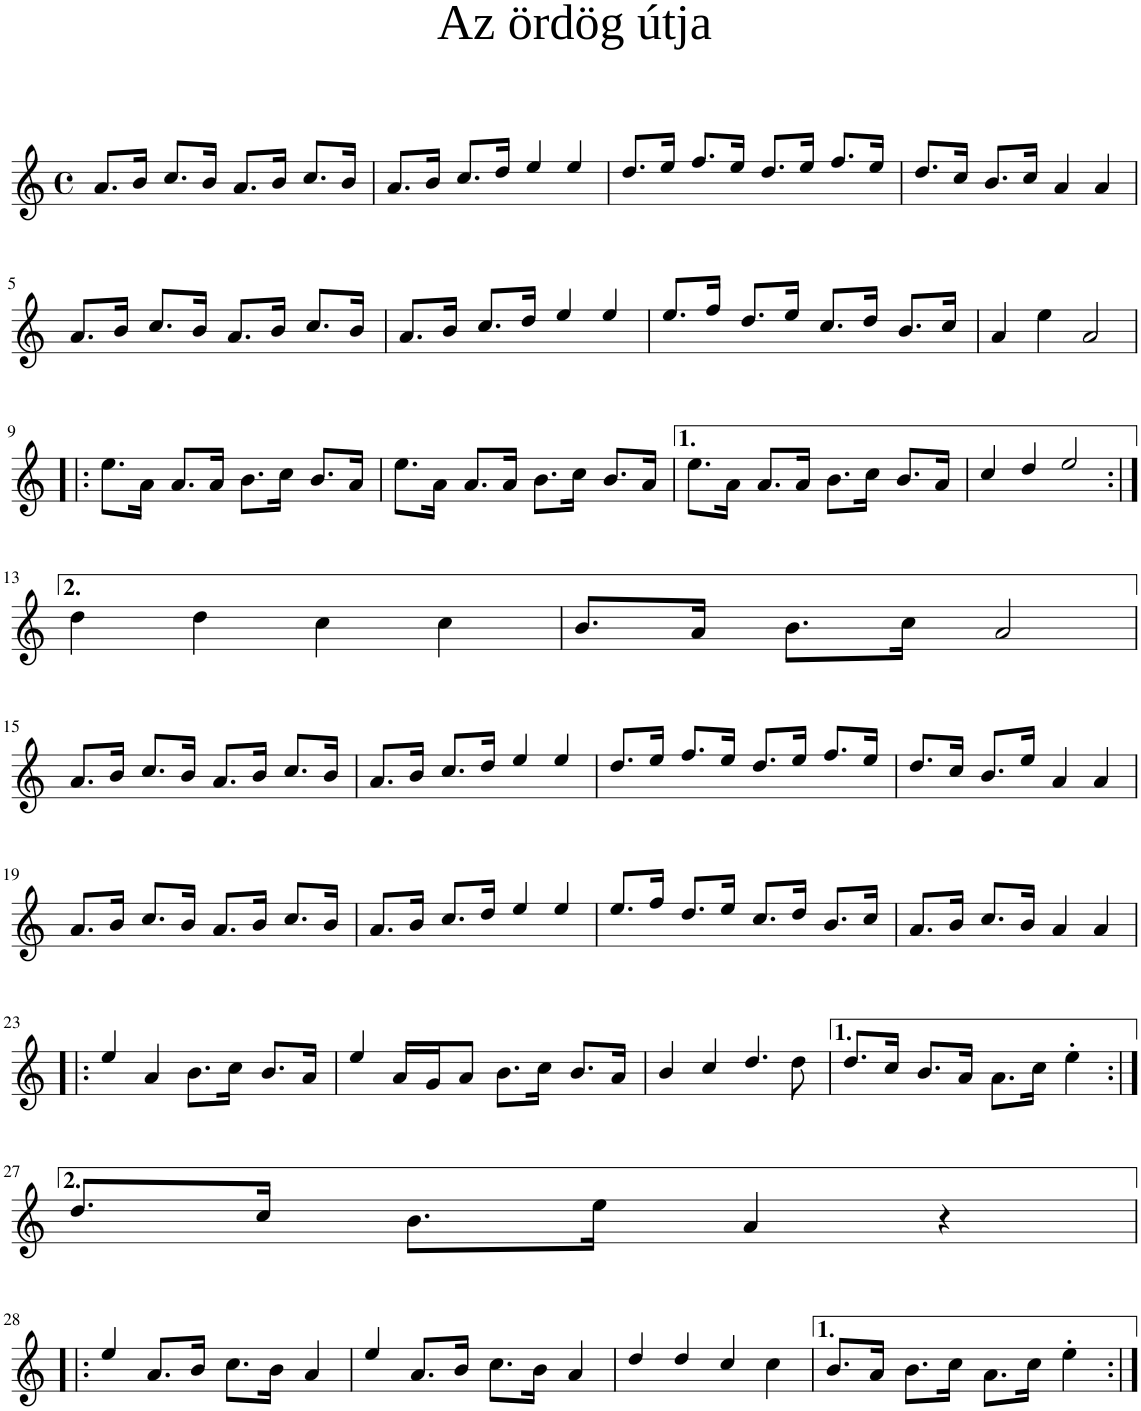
**kern
*part1
*staff1
*I"Piano
*I'Pno
*clefG2
*k[]
*M4/4
*met(c)
=1
8.a/L
16b/Jk
8.cc/L
16b/Jk
8.a/L
16b/Jk
8.cc/L
16b/Jk
=2
8.a/L
16b/Jk
8.cc/L
16dd/Jk
4ee/
4ee/
=3
8.dd/L
16ee/Jk
8.ff/L
16ee/Jk
8.dd/L
16ee/Jk
8.ff/L
16ee/Jk
=4
8.dd/L
16cc/Jk
8.b/L
16cc/Jk
4a/
4a/
!!LO:LB:g=z
=5
8.a/L
16b/Jk
8.cc/L
16b/Jk
8.a/L
16b/Jk
8.cc/L
16b/Jk
=6
8.a/L
16b/Jk
8.cc/L
16dd/Jk
4ee/
4ee/
=7
8.ee/L
16ff/Jk
8.dd/L
16ee/Jk
8.cc/L
16dd/Jk
8.b/L
16cc/Jk
=8
4a/
4ee\
2a/
!!LO:LB:g=z
=9!|:
8.ee\L
16a\Jk
8.a/L
16a/Jk
8.b\L
16cc\Jk
8.b/L
16a/Jk
=10
8.ee\L
16a\Jk
8.a/L
16a/Jk
8.b\L
16cc\Jk
8.b/L
16a/Jk
=11
8.ee\L
16a\Jk
8.a/L
16a/Jk
8.b\L
16cc\Jk
8.b/L
16a/Jk
=12
4cc/
4dd/
2ee/
!!LO:LB:g=z
=13:|!
4dd\
4dd\
4cc\
4cc\
=14
8.b/L
16a/Jk
8.b\L
16cc\Jk
2a/
!!LO:LB:g=z
=15
8.a/L
16b/Jk
8.cc/L
16b/Jk
8.a/L
16b/Jk
8.cc/L
16b/Jk
=16
8.a/L
16b/Jk
8.cc/L
16dd/Jk
4ee/
4ee/
=17
8.dd/L
16ee/Jk
8.ff/L
16ee/Jk
8.dd/L
16ee/Jk
8.ff/L
16ee/Jk
=18
8.dd/L
16cc/Jk
8.b/L
16ee/Jk
4a/
4a/
!!LO:LB:g=z
=19
8.a/L
16b/Jk
8.cc/L
16b/Jk
8.a/L
16b/Jk
8.cc/L
16b/Jk
=20
8.a/L
16b/Jk
8.cc/L
16dd/Jk
4ee/
4ee/
=21
8.ee/L
16ff/Jk
8.dd/L
16ee/Jk
8.cc/L
16dd/Jk
8.b/L
16cc/Jk
=22
8.a/L
16b/Jk
8.cc/L
16b/Jk
4a/
4a/
!!LO:LB:g=z
=23!|:
4ee/
4a/
8.b\L
16cc\Jk
8.b/L
16a/Jk
=24
4ee/
16a/LL
16g/J
8a/J
8.b\L
16cc\Jk
8.b/L
16a/Jk
=25
4b/
4cc/
4.dd/
8dd\
=26
8.dd/L
16cc/Jk
8.b/L
16a/Jk
8.a\L
16cc\Jk
4ee'\
!!LO:LB:g=z
=27:|!
8.dd/L
16cc/Jk
8.b\L
16ee\Jk
4a/
4r
!!LO:LB:g=z
=28!|:
4ee/
8.a/L
16b/Jk
8.cc\L
16b\Jk
4a/
=29
4ee/
8.a/L
16b/Jk
8.cc\L
16b\Jk
4a/
=30
4dd/
4dd/
4cc/
4cc\
=31
8.b/L
16a/Jk
8.b\L
16cc\Jk
8.a\L
16cc\Jk
4ee'\
=:|!
*-
